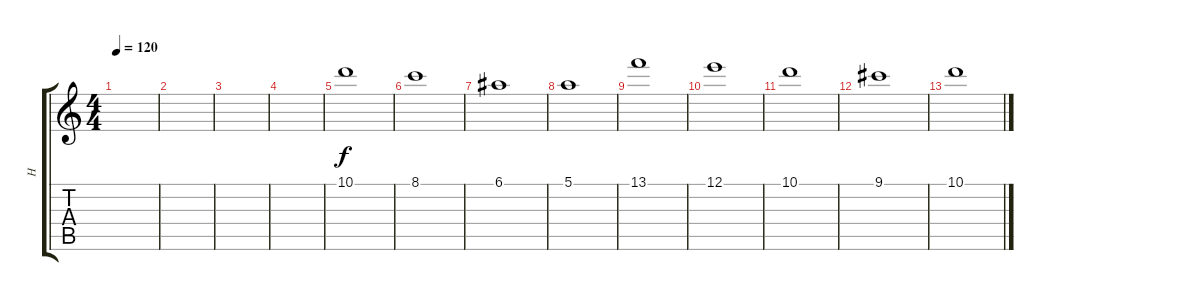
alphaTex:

\track ("H" "H") {instrument overdrivenguitar}
\staff {score tabs}
\tuning (E4 B3 G3 D3 A2 D2) {hide}
\ts (4 4)
\tempo 120
\clef g2
\ks c
|
|
|
|
10.1.1 |
8.1.1 |
6.1.1 |
5.1.1 |
13.1.1 |
12.1.1 |
10.1.1 |
9.1.1 |
10.1.1
